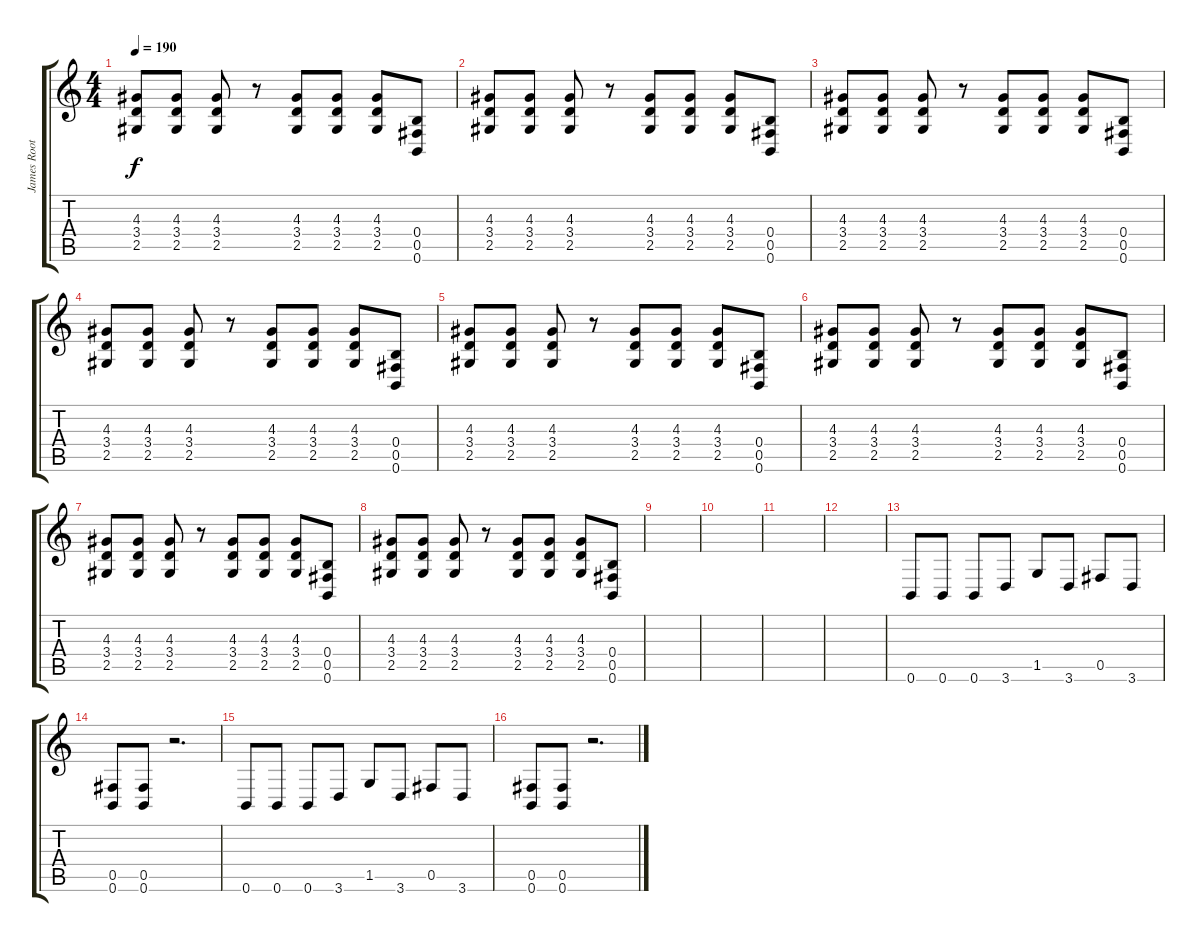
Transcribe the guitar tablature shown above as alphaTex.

\track ("James Root" "James Root") {instrument distortionguitar}
\staff {score tabs}
\tuning (Db4 Ab3 E3 B2 Gb2 B1) {hide}
\ts (4 4)
\tempo 190
\clef g2
\ks c
(4.3 3.4 2.5).8{dy f} (4.3 3.4 2.5).8 (4.3 3.4 2.5).8 r.8 (4.3 3.4 2.5).8 (4.3 3.4 2.5).8 (4.3 3.4 2.5).8 (0.4 0.5 0.6).8 |
(4.3 3.4 2.5).8 (4.3 3.4 2.5).8 (4.3 3.4 2.5).8 r.8 (4.3 3.4 2.5).8 (4.3 3.4 2.5).8 (4.3 3.4 2.5).8 (0.4 0.5 0.6).8 |
(4.3 3.4 2.5).8 (4.3 3.4 2.5).8 (4.3 3.4 2.5).8 r.8 (4.3 3.4 2.5).8 (4.3 3.4 2.5).8 (4.3 3.4 2.5).8 (0.4 0.5 0.6).8 |
(4.3 3.4 2.5).8 (4.3 3.4 2.5).8 (4.3 3.4 2.5).8 r.8 (4.3 3.4 2.5).8 (4.3 3.4 2.5).8 (4.3 3.4 2.5).8 (0.4 0.5 0.6).8 |
(4.3 3.4 2.5).8 (4.3 3.4 2.5).8 (4.3 3.4 2.5).8 r.8 (4.3 3.4 2.5).8 (4.3 3.4 2.5).8 (4.3 3.4 2.5).8 (0.4 0.5 0.6).8 |
(4.3 3.4 2.5).8 (4.3 3.4 2.5).8 (4.3 3.4 2.5).8 r.8 (4.3 3.4 2.5).8 (4.3 3.4 2.5).8 (4.3 3.4 2.5).8 (0.4 0.5 0.6).8 |
(4.3 3.4 2.5).8 (4.3 3.4 2.5).8 (4.3 3.4 2.5).8 r.8 (4.3 3.4 2.5).8 (4.3 3.4 2.5).8 (4.3 3.4 2.5).8 (0.4 0.5 0.6).8 |
(4.3 3.4 2.5).8 (4.3 3.4 2.5).8 (4.3 3.4 2.5).8 r.8 (4.3 3.4 2.5).8 (4.3 3.4 2.5).8 (4.3 3.4 2.5).8 (0.4 0.5 0.6).8 |
|
|
|
|
0.6.8 0.6.8 0.6.8 3.6.8 1.5.8 3.6.8 0.5.8 3.6.8 |
(0.5 0.6).8 (0.5 0.6).8 r.2{d} |
0.6.8 0.6.8 0.6.8 3.6.8 1.5.8 3.6.8 0.5.8 3.6.8 |
(0.5 0.6).8 (0.5 0.6).8 r.2{d}
